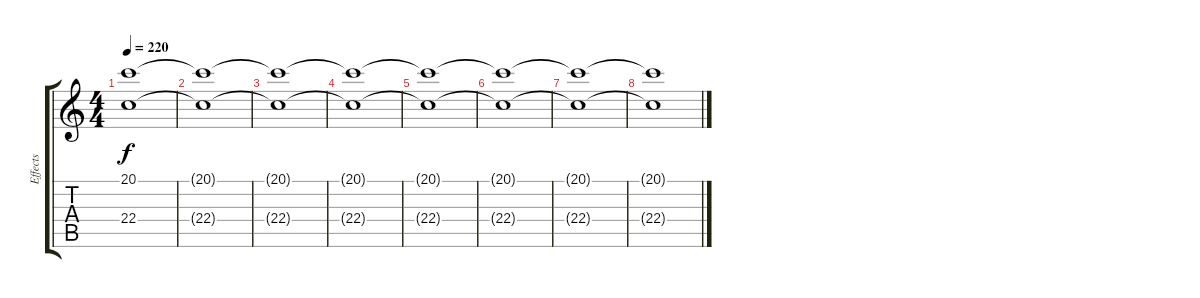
\track ("Effects" "Effects") {instrument rockorgan}
\staff {score tabs}
\tuning (E4 B3 G3 D3 A2 E2) {hide}
\ts (4 4)
\tempo 220
\clef g2
\ks c
(20.1 22.4).1{dy f} |
(20.1{t} 22.4{t}).1 |
(20.1{t} 22.4{t}).1 |
(20.1{t} 22.4{t}).1 |
(20.1{t} 22.4{t}).1 |
(20.1{t} 22.4{t}).1 |
(20.1{t} 22.4{t}).1 |
(20.1{t} 22.4{t}).1
